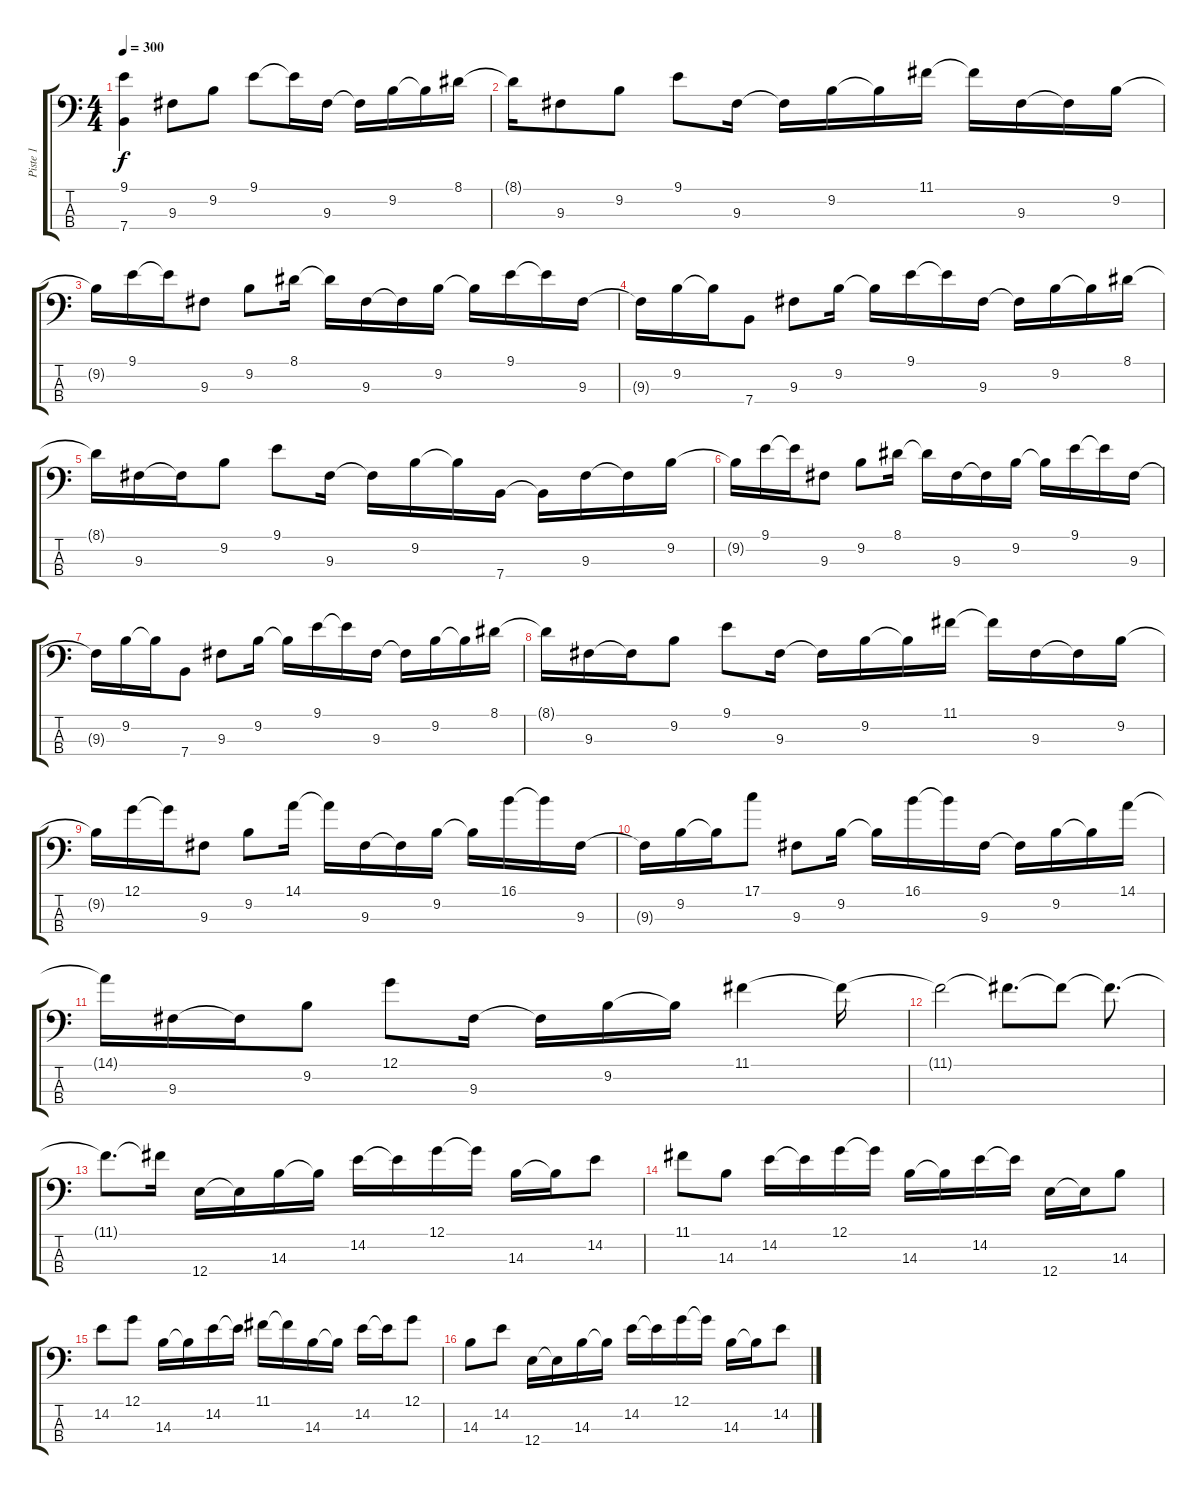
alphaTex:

\track ("Piste 1" "Piste 1") {instrument electricbassfinger}
\staff {score tabs}
\tuning (G2 D2 A1 E1) {hide}
\ts (4 4)
\tempo 300
\clef f4
\ks c
(9.1{t} 7.4).4{dy f} 9.3.8 9.2.8 9.1.8 9.1{t}.16 9.3.16 9.3{t}.16 9.2.16 9.2{t}.16 8.1.16 |
8.1{t}.16 9.3.8 9.2.8 9.1.8 9.3.16 9.3{t}.16 9.2.16 9.2{t}.16 11.1.16 11.1{t}.16 9.3.16 9.3{t}.16 9.2.16 |
9.2{t}.16 9.1.16 9.1{t}.16 9.3.8 9.2.8 8.1.16 8.1{t}.16 9.3.16 9.3{t}.16 9.2.16 9.2{t}.16 9.1.16 9.1{t}.16 9.3.16 |
9.3{t}.16 9.2.16 9.2{t}.16 7.4.8 9.3.8 9.2.16 9.2{t}.16 9.1.16 9.1{t}.16 9.3.16 9.3{t}.16 9.2.16 9.2{t}.16 8.1.16 |
8.1{t}.16 9.3.16 9.3{t}.16 9.2.8 9.1.8 9.3.16 9.3{t}.16 9.2.16 9.2{t}.16 7.4.16 7.4{t}.16 9.3.16 9.3{t}.16 9.2.16 |
9.2{t}.16 9.1.16 9.1{t}.16 9.3.8 9.2.8 8.1.16 8.1{t}.16 9.3.16 9.3{t}.16 9.2.16 9.2{t}.16 9.1.16 9.1{t}.16 9.3.16 |
9.3{t}.16 9.2.16 9.2{t}.16 7.4.8 9.3.8 9.2.16 9.2{t}.16 9.1.16 9.1{t}.16 9.3.16 9.3{t}.16 9.2.16 9.2{t}.16 8.1.16 |
8.1{t}.16 9.3.16 9.3{t}.16 9.2.8 9.1.8 9.3.16 9.3{t}.16 9.2.16 9.2{t}.16 11.1.16 11.1{t}.16 9.3.16 9.3{t}.16 9.2.16 |
9.2{t}.16 12.1.16 12.1{t}.16 9.3.8 9.2.8 14.1.16 14.1{t}.16 9.3.16 9.3{t}.16 9.2.16 9.2{t}.16 16.1.16 16.1{t}.16 9.3.16 |
9.3{t}.16 9.2.16 9.2{t}.16 17.1.8 9.3.8 9.2.16 9.2{t}.16 16.1.16 16.1{t}.16 9.3.16 9.3{t}.16 9.2.16 9.2{t}.16 14.1.16 |
14.1{t}.16 9.3.16 9.3{t}.16 9.2.8 12.1.8 9.3.16 9.3{t}.16 9.2.16 9.2{t}.16 11.1.4 11.1{t}.16 |
11.1{t}.2 11.1{t}.8{d} 11.1{t}.8 11.1{t}.8{d} |
11.1{t}.8{d} 11.1{t}.16 12.4.16 12.4{t}.16 14.3.16 14.3{t}.16 14.2.16 14.2{t}.16 12.1.16 12.1{t}.16 14.3.16 14.3{t}.16 14.2.8 |
11.1.8 14.3.8 14.2.16 14.2{t}.16 12.1.16 12.1{t}.16 14.3.16 14.3{t}.16 14.2.16 14.2{t}.16 12.4.16 12.4{t}.16 14.3.8 |
14.2.8 12.1.8 14.3.16 14.3{t}.16 14.2.16 14.2{t}.16 11.1.16 11.1{t}.16 14.3.16 14.3{t}.16 14.2.16 14.2{t}.16 12.1.8 |
14.3.8 14.2.8 12.4.16 12.4{t}.16 14.3.16 14.3{t}.16 14.2.16 14.2{t}.16 12.1.16 12.1{t}.16 14.3.16 14.3{t}.16 14.2.8
